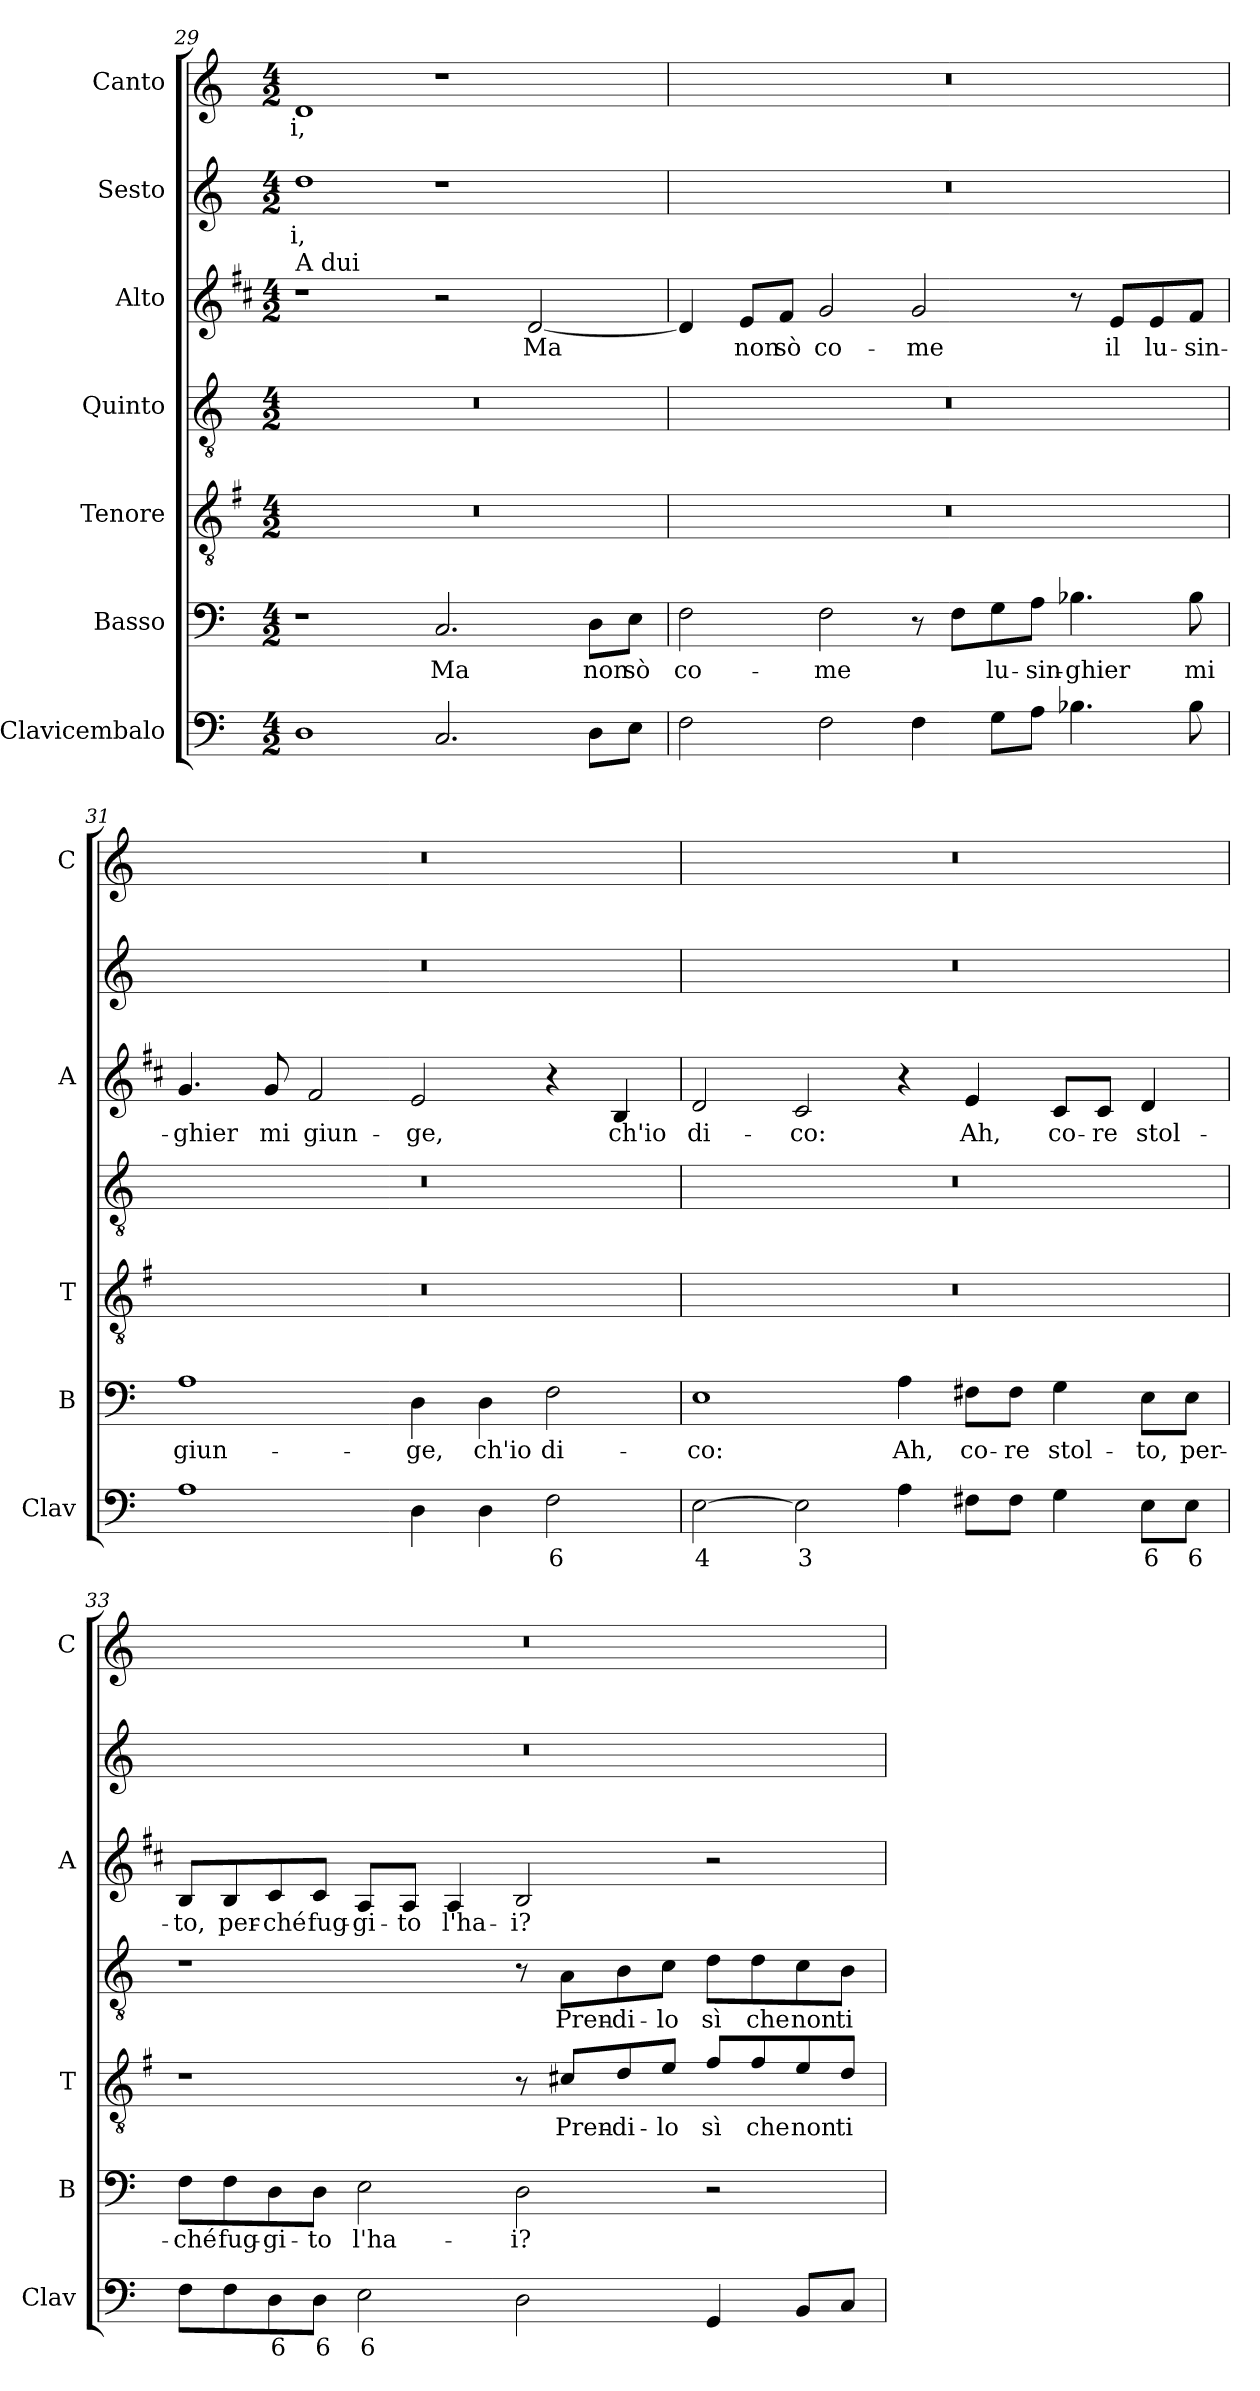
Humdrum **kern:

**kern	**text	**kern	**text	**kern	**text	**kern	**text	**kern	**text	**kern	**text	**kern	**text
*part7	*part7	*part6	*part6	*part5	*part5	*part4	*part4	*part3	*part3	*part2	*part2	*part1	*part1
*staff7	*staff7	*staff6	*staff6	*staff5	*staff5	*staff4	*staff4	*staff3	*staff3	*staff2	*staff2	*staff1	*staff1
*I"Clavicembalo	*	*I"Basso	*	*I"Tenore	*	*I"Quinto	*	*I"Alto	*	*I"Sesto	*	*I"Canto	*
*I'Clav	*	*I'B	*	*I'T	*	*	*	*I'A	*	*	*	*I'C	*
*clefF4	*	*clefF4	*	*clefGv2	*	*clefGv2	*	*clefG2	*	*clefG2	*	*clefG2	*
*	*	*	*	*ITrd4c7	*	*	*	*ITrd1c2	*	*	*	*	*
*k[]	*	*k[]	*	*k[]	*	*k[]	*	*k[]	*	*k[]	*	*k[]	*
*C:	*	*C:	*	*C:	*	*C:	*	*C:	*	*C:	*	*C:	*
*M4/2	*	*M4/2	*	*M4/2	*	*M4/2	*	*M4/2	*	*M4/2	*	*M4/2	*
=29	=29	=29	=29	=29	=29	=29	=29	=29	=29	=29	=29	=29	=29
!	!	!	!	!	!	!	!	!LO:TX:a:t=A dui	!	!	!	!	!
!	!	!	!	!	!	!	!	!	!	!	!LO:LY:b	!	!LO:LY:b
1D	.	1r	.	0r	.	0r	.	1r	.	1dd	-i,	1d	-i,
!	!	!	!LO:LY:b	!	!	!	!	!	!	!	!	!	!
2.C/	.	2.C/	Ma	.	.	.	.	2r	.	1r	.	1r	.
!	!	!	!	!	!	!	!	!	!LO:LY:b	!	!	!	!
.	.	.	.	.	.	.	.	[2c/	Ma	.	.	.	.
!	!	!	!LO:LY:b	!	!	!	!	!	!	!	!	!	!
8D\L	.	8D\L	non	.	.	.	.	.	.	.	.	.	.
!	!	!	!LO:LY:b	!	!	!	!	!	!	!	!	!	!
8E\J	.	8E\J	sò	.	.	.	.	.	.	.	.	.	.
=30	=30	=30	=30	=30	=30	=30	=30	=30	=30	=30	=30	=30	=30
!	!	!	!LO:LY:b	!	!	!	!	!	!	!	!	!	!
2F\	.	2F\	co-	0r	.	0r	.	4c/]	.	0r	.	0r	.
!	!	!	!	!	!	!	!	!	!LO:LY:b	!	!	!	!
.	.	.	.	.	.	.	.	8d/L	non	.	.	.	.
!	!	!	!	!	!	!	!	!	!LO:LY:b	!	!	!	!
.	.	.	.	.	.	.	.	8e/J	sò	.	.	.	.
!	!	!	!LO:LY:b	!	!	!	!	!	!LO:LY:b	!	!	!	!
2F\	.	2F\	-me	.	.	.	.	2f/	co-	.	.	.	.
!	!	!	!	!	!	!	!	!	!LO:LY:b	!	!	!	!
4F\	.	8r	.	.	.	.	.	2f/	-me	.	.	.	.
.	.	8F\L	.	.	.	.	.	.	.	.	.	.	.
!	!	!	!LO:LY:b	!	!	!	!	!	!	!	!	!	!
8G\L	.	8G\	lu-	.	.	.	.	.	.	.	.	.	.
!	!	!	!LO:LY:b	!	!	!	!	!	!	!	!	!	!
8A\J	.	8A\J	-sin-	.	.	.	.	.	.	.	.	.	.
!	!	!	!LO:LY:b	!	!	!	!	!	!	!	!	!	!
4.B-X\	.	4.B-X\	-ghier	.	.	.	.	8r	.	.	.	.	.
!	!	!	!	!	!	!	!	!	!LO:LY:b	!	!	!	!
.	.	.	.	.	.	.	.	8d/L	il	.	.	.	.
!	!	!	!	!	!	!	!	!	!LO:LY:b	!	!	!	!
.	.	.	.	.	.	.	.	8d/	lu-	.	.	.	.
!	!	!	!LO:LY:b	!	!	!	!	!	!LO:LY:b	!	!	!	!
8B-\	.	8B-\	mi	.	.	.	.	8e/J	-sin-	.	.	.	.
!!LO:LB:g=z
=31	=31	=31	=31	=31	=31	=31	=31	=31	=31	=31	=31	=31	=31
!	!	!	!LO:LY:b	!	!	!	!	!	!LO:LY:b	!	!	!	!
1A	.	1A	giun-	0r	.	0r	.	4.f/	-ghier	0r	.	0r	.
!	!	!	!	!	!	!	!	!	!LO:LY:b	!	!	!	!
.	.	.	.	.	.	.	.	8f/	mi	.	.	.	.
!	!	!	!	!	!	!	!	!	!LO:LY:b	!	!	!	!
.	.	.	.	.	.	.	.	2e/	giun-	.	.	.	.
!	!	!	!LO:LY:b	!	!	!	!	!	!LO:LY:b	!	!	!	!
4D\	.	4D\	-ge,	.	.	.	.	2d/	-ge,	.	.	.	.
!	!	!	!LO:LY:b	!	!	!	!	!	!	!	!	!	!
4D\	.	4D\	ch'io	.	.	.	.	.	.	.	.	.	.
!	!LO:LY:b	!	!LO:LY:b	!	!	!	!	!	!	!	!	!	!
2F\	6	2F\	di-	.	.	.	.	4r	.	.	.	.	.
!	!	!	!	!	!	!	!	!	!LO:LY:b	!	!	!	!
.	.	.	.	.	.	.	.	4A/	ch'io	.	.	.	.
=32	=32	=32	=32	=32	=32	=32	=32	=32	=32	=32	=32	=32	=32
!	!LO:LY:b	!	!LO:LY:b	!	!	!	!	!	!LO:LY:b	!	!	!	!
[2E\	4	1E	-co:	0r	.	0r	.	2c/	di-	0r	.	0r	.
!	!LO:LY:b	!	!	!	!	!	!	!	!LO:LY:b	!	!	!	!
2E\]	3	.	.	.	.	.	.	2B/	-co:	.	.	.	.
!	!	!	!LO:LY:b	!	!	!	!	!	!	!	!	!	!
4A\	.	4A\	Ah,	.	.	.	.	4r	.	.	.	.	.
!	!	!	!LO:LY:b	!	!	!	!	!	!LO:LY:b	!	!	!	!
8F#X\L	.	8F#X\L	co-	.	.	.	.	4d/	Ah,	.	.	.	.
!	!	!	!LO:LY:b	!	!	!	!	!	!	!	!	!	!
8F#\J	.	8F#\J	-re	.	.	.	.	.	.	.	.	.	.
!	!	!	!LO:LY:b	!	!	!	!	!	!LO:LY:b	!	!	!	!
4G\	.	4G\	stol-	.	.	.	.	8B/L	co-	.	.	.	.
!	!	!	!	!	!	!	!	!	!LO:LY:b	!	!	!	!
.	.	.	.	.	.	.	.	8B/J	-re	.	.	.	.
!	!LO:LY:b	!	!LO:LY:b	!	!	!	!	!	!LO:LY:b	!	!	!	!
8E\L	6	8E\L	-to,	.	.	.	.	4c/	stol-	.	.	.	.
!	!LO:LY:b	!	!LO:LY:b	!	!	!	!	!	!	!	!	!	!
8E\J	6	8E\J	per-	.	.	.	.	.	.	.	.	.	.
!!LO:PB:g=z
=33	=33	=33	=33	=33	=33	=33	=33	=33	=33	=33	=33	=33	=33
!	!	!	!LO:LY:b	!	!	!	!	!	!LO:LY:b	!	!	!	!
8F\L	.	8F\L	-ché	1r	.	1r	.	8A/L	-to,	0r	.	0r	.
!	!	!	!LO:LY:b	!	!	!	!	!	!LO:LY:b	!	!	!	!
8F\	.	8F\	fug-	.	.	.	.	8A/	per-	.	.	.	.
!	!LO:LY:b	!	!LO:LY:b	!	!	!	!	!	!LO:LY:b	!	!	!	!
8D\	6	8D\	-gi-	.	.	.	.	8B/	-ché	.	.	.	.
!	!LO:LY:b	!	!LO:LY:b	!	!	!	!	!	!LO:LY:b	!	!	!	!
8D\J	6	8D\J	-to	.	.	.	.	8B/J	fug-	.	.	.	.
!	!LO:LY:b	!	!LO:LY:b	!	!	!	!	!	!LO:LY:b	!	!	!	!
2E\	6	2E\	l'ha-	.	.	.	.	8G/L	-gi-	.	.	.	.
!	!	!	!	!	!	!	!	!	!LO:LY:b	!	!	!	!
.	.	.	.	.	.	.	.	8G/J	-to	.	.	.	.
!	!	!	!	!	!	!	!	!	!LO:LY:b	!	!	!	!
.	.	.	.	.	.	.	.	4G/	l'ha-	.	.	.	.
!	!	!	!LO:LY:b	!	!	!	!	!	!LO:LY:b	!	!	!	!
2D\	.	2D\	-i?	8r	.	8r	.	2A/	-i?	.	.	.	.
!	!	!	!	!	!LO:LY:b	!	!LO:LY:b	!	!	!	!	!	!
.	.	.	.	8F#X/L	Pren-	8A\L	Pren-	.	.	.	.	.	.
!	!	!	!	!	!LO:LY:b	!	!LO:LY:b	!	!	!	!	!	!
.	.	.	.	8G/	-di-	8B\	-di-	.	.	.	.	.	.
!	!	!	!	!	!LO:LY:b	!	!LO:LY:b	!	!	!	!	!	!
.	.	.	.	8A/J	-lo	8c\J	-lo	.	.	.	.	.	.
!	!	!	!	!	!LO:LY:b	!	!LO:LY:b	!	!	!	!	!	!
4GG/	.	2r	.	8B/L	sì	8d\L	sì	2r	.	.	.	.	.
!	!	!	!	!	!LO:LY:b	!	!LO:LY:b	!	!	!	!	!	!
.	.	.	.	8B/	che	8d\	che	.	.	.	.	.	.
!	!	!	!	!	!LO:LY:b	!	!LO:LY:b	!	!	!	!	!	!
8BB/L	.	.	.	8A/	non	8c\	non	.	.	.	.	.	.
!	!	!	!	!	!LO:LY:b	!	!LO:LY:b	!	!	!	!	!	!
8C/J	.	.	.	8G/J	ti	8B\J	ti	.	.	.	.	.	.
=	=	=	=	=	=	=	=	=	=	=	=	=	=
*-	*-	*-	*-	*-	*-	*-	*-	*-	*-	*-	*-	*-	*-
